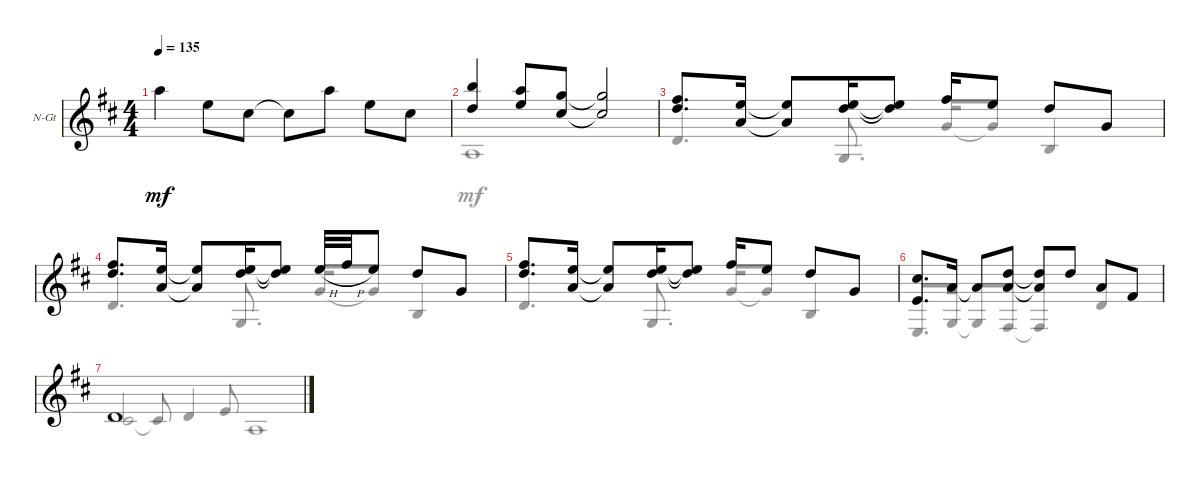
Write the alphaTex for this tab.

\defaultSystemsLayout 4
\bracketExtendMode groupsimilarinstruments
\firstSystemTrackNameOrientation horizontal
\otherSystemsTrackNameOrientation horizontal
\track ("Nylon Guitar" "N-Gt") {instrument acousticguitarnylon}
\staff {score}
\tuning (E4 B3 G3 D3 A2 E2)
\voice
\ts (4 4)
\tempo 135
\clef g2
\scale
0.298445
\ks d
5.1.4{dy mf} 5.2.8 6.3.8 6.3{t}.8 5.1.8 5.2.8 6.3.8 |
\scale
0.258462 (7.1 7.3).4 (5.1 5.2).8 (3.1 6.3).8 (3.1{t} 6.3{t}).2 |
(2.1 3.2).8{d} (0.1 2.3).16 (2.3{t} 0.1{t}).8 (0.1 3.2).16 (3.2{t} 0.1{t}).8 2.1.16 0.1.8 3.2.8 0.3.8 |
(2.1 3.2).8{d} (0.1 2.3).16 (2.3{t} 0.1{t}).8 (0.1 3.2).16 (3.2{t} 0.1{t}).8 0.1{h}.32 2.1{h}.32 0.1.8 3.2.8 0.3.8 |
\scale
0.484095 (2.1 3.2).8{d} (0.1 2.3).16 (2.3{t} 0.1{t}).8 (0.1 3.2).16 (3.2{t} 0.1{t}).8 2.1.16 0.1.8 3.2.8 0.3.8 |
\scale
0.427958 (2.2 2.4).8{d} 2.3.16 2.3{t}.8 (2.3 3.2).8 (3.2{t} 2.3{t}).8 3.2.8 2.3.8 4.4.8 |
\scale
0.0880682 0.4.1
\voice
\clef g2
\ottava regular
\simile none
\scale
0.298445
\ks d
|
\scale
0.258462 |
|
|
\scale
0.484095 |
\scale
0.427958 |
\scale
0.0880682
\voice
\clef g2
\ottava regular
\simile none
\scale
0.298445
\ks d
4.5.2{dy mf beam invert} 4.5{t}.8{beam invert} 5.5.4{beam invert} 7.5.8{beam invert} |
\scale
0.258462 0.5.1 |
0.4.4{d beam invert} 3.6.8{d beam invert} 0.3.16{beam invert} 0.3{t}.8 2.5.4{beam invert} |
0.4.4{d beam invert} 3.6.8{d beam invert} 0.3.16{beam invert} 0.3{t}.8 2.5.4{beam invert} |
\scale
0.484095 0.4.4{d beam invert} 3.6.8{d beam invert} 0.3.16{beam invert} 0.3{t}.8 2.5.4{beam invert} |
\scale
0.427958 0.6.8{d beam invert} 3.6.16 3.6{t}.8{beam invert} 2.6.8 2.6{t}.4{beam invert} 5.5.4{beam invert} |
\scale
0.0880682 0.5.1
